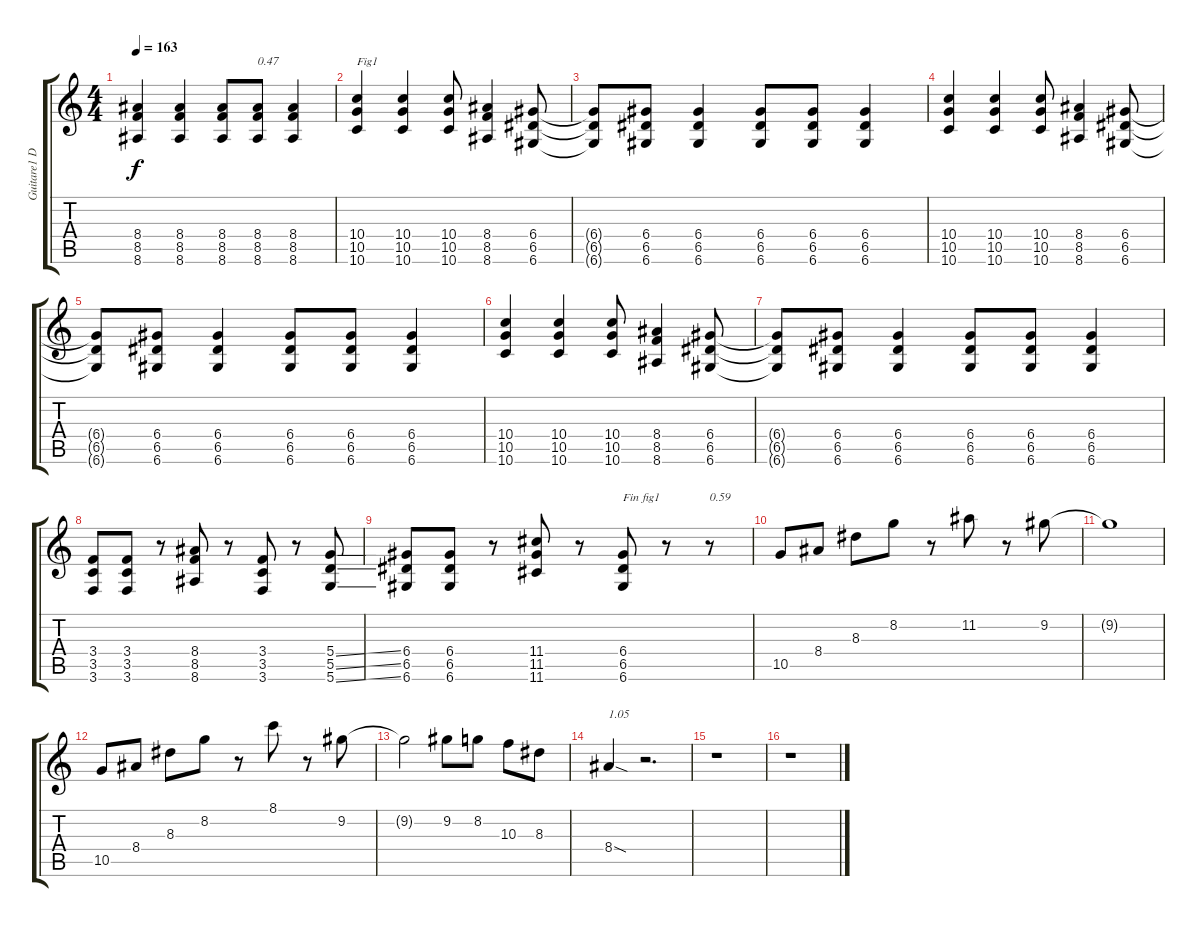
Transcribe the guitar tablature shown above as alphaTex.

\track ("Guitare1 Dr-D" "Guitare1 D") {instrument overdrivenguitar}
\staff {score tabs}
\tuning (E4 B3 G3 D3 A2 D2) {hide}
\ts (4 4)
\tempo 163
\clef g2
\ks c
(8.4 8.5 8.6).4{dy f} (8.4 8.5 8.6).4 (8.4 8.5 8.6).8 (8.4 8.5 8.6).8{txt "0.47"} (8.4 8.5 8.6).4 |
(10.4 10.5 10.6).4{txt "Fig1"} (10.4 10.5 10.6).4 (10.4 10.5 10.6).8 (8.4 8.5 8.6).4 (6.4 6.5 6.6).8 |
(6.4{t} 6.5{t} 6.6{t}).8 (6.4 6.5 6.6).8 (6.4 6.5 6.6).4 (6.4 6.5 6.6).8 (6.4 6.5 6.6).8 (6.4 6.5 6.6).4 |
(10.4 10.5 10.6).4 (10.4 10.5 10.6).4 (10.4 10.5 10.6).8 (8.4 8.5 8.6).4 (6.4 6.5 6.6).8 |
(6.4{t} 6.5{t} 6.6{t}).8 (6.4 6.5 6.6).8 (6.4 6.5 6.6).4 (6.4 6.5 6.6).8 (6.4 6.5 6.6).8 (6.4 6.5 6.6).4 |
(10.4 10.5 10.6).4 (10.4 10.5 10.6).4 (10.4 10.5 10.6).8 (8.4 8.5 8.6).4 (6.4 6.5 6.6).8 |
(6.4{t} 6.5{t} 6.6{t}).8 (6.4 6.5 6.6).8 (6.4 6.5 6.6).4 (6.4 6.5 6.6).8 (6.4 6.5 6.6).8 (6.4 6.5 6.6).4 |
(3.4 3.5 3.6).8 (3.4 3.5 3.6).8 r.8 (8.4 8.5 8.6).8 r.8 (3.4 3.5 3.6).8 r.8 (5.4{ss} 5.5{ss} 5.6{ss}).8 |
(6.4 6.5 6.6).8 (6.4 6.5 6.6).8 r.8 (11.4 11.5 11.6).8 r.8 (6.4 6.5 6.6).8{txt "Fin fig1"} r.8 r.8{txt "0.59"} |
10.5.8 8.4.8 8.3.8 8.2.8 r.8 11.2.8 r.8 9.2.8 |
9.2{t}.1 |
10.5.8 8.4.8 8.3.8 8.2.8 r.8 8.1.8 r.8 9.2.8 |
9.2{t}.2 9.2.8 8.2.8 10.3.8 8.3.8 |
8.4{sod}.4{txt "1.05"} r.2{d} |
r.1 |
r.1
